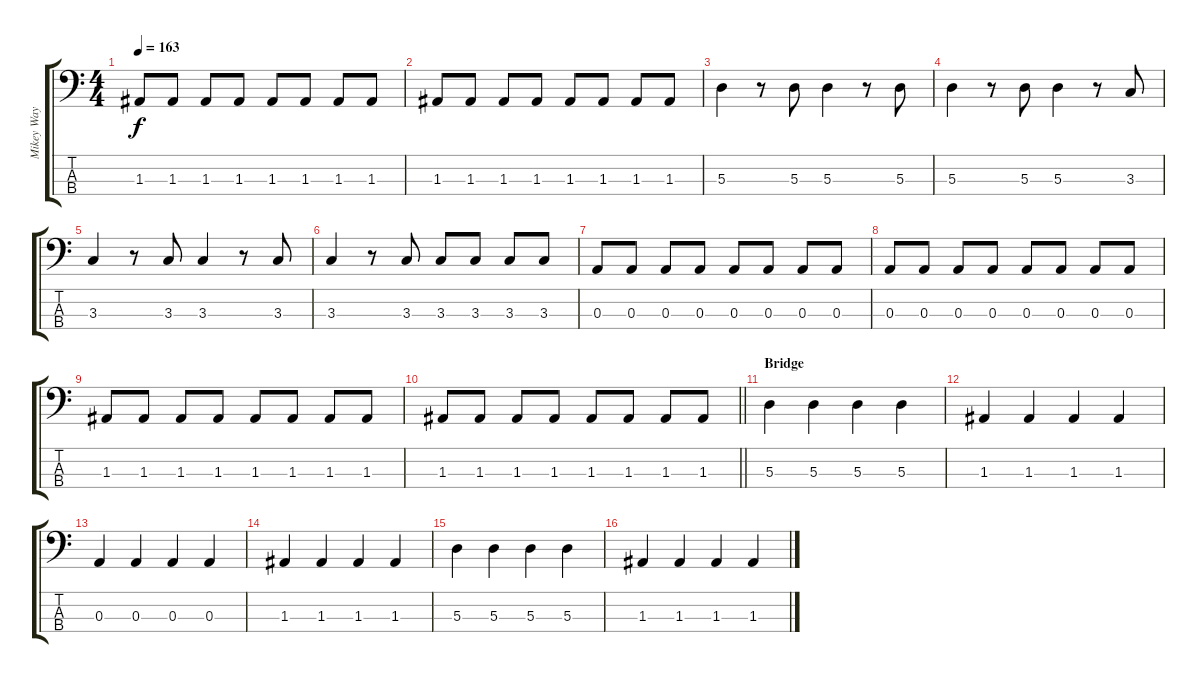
\track ("Mikey Way (Bass)" "Mikey Way ") {instrument electricbasspick}
\staff {score tabs}
\tuning (G2 D2 A1 E1) {hide}
\ts (4 4)
\tempo 163
\clef f4
\ks c
1.3.8{dy f} 1.3.8 1.3.8 1.3.8 1.3.8 1.3.8 1.3.8 1.3.8 |
1.3.8 1.3.8 1.3.8 1.3.8 1.3.8 1.3.8 1.3.8 1.3.8 |
5.3.4 r.8 5.3.8 5.3.4 r.8 5.3.8 |
5.3.4 r.8 5.3.8 5.3.4 r.8 3.3.8 |
3.3.4 r.8 3.3.8 3.3.4 r.8 3.3.8 |
3.3.4 r.8 3.3.8 3.3.8 3.3.8 3.3.8 3.3.8 |
0.3.8 0.3.8 0.3.8 0.3.8 0.3.8 0.3.8 0.3.8 0.3.8 |
0.3.8 0.3.8 0.3.8 0.3.8 0.3.8 0.3.8 0.3.8 0.3.8 |
1.3.8 1.3.8 1.3.8 1.3.8 1.3.8 1.3.8 1.3.8 1.3.8 |
\barLineRight lightlight
1.3.8 1.3.8 1.3.8 1.3.8 1.3.8 1.3.8 1.3.8 1.3.8 |
\section ("" "Bridge")
5.3.4 5.3.4 5.3.4 5.3.4 |
1.3.4 1.3.4 1.3.4 1.3.4 |
0.3.4 0.3.4 0.3.4 0.3.4 |
1.3.4 1.3.4 1.3.4 1.3.4 |
5.3.4 5.3.4 5.3.4 5.3.4 |
1.3.4 1.3.4 1.3.4 1.3.4
